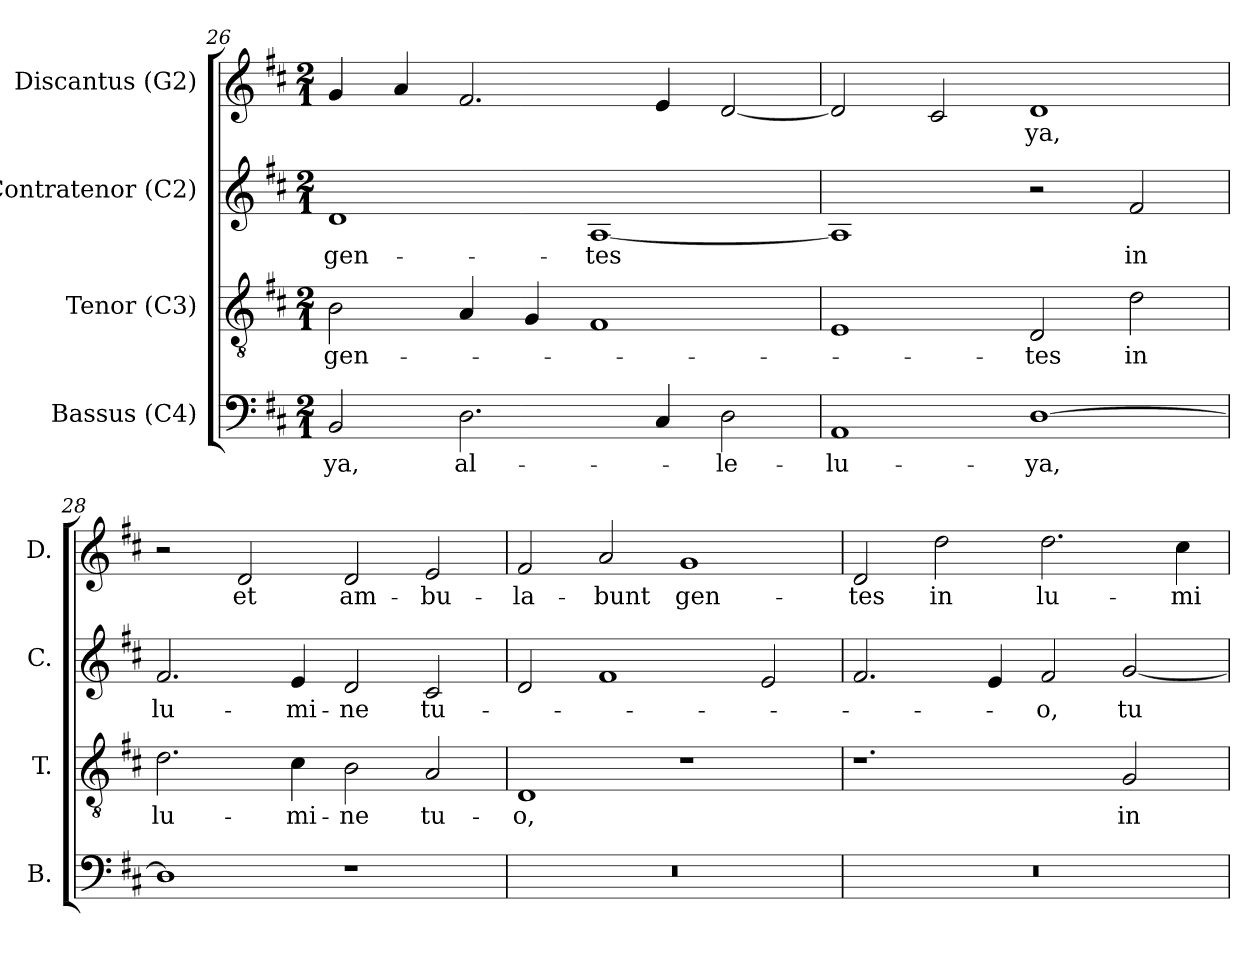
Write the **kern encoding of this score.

**kern	**text	**kern	**text	**kern	**text	**kern	**text
*part4	*part4	*part3	*part3	*part2	*part2	*part1	*part1
*staff4	*staff4	*staff3	*staff3	*staff2	*staff2	*staff1	*staff1
*I"Bassus (C4)	*	*I"Tenor (C3)	*	*I"Contratenor (C2)	*	*I"Discantus (G2)	*
*I'B.	*	*I'T.	*	*I'C.	*	*I'D.	*
*clefF4	*	*clefGv2	*	*clefG2	*	*clefG2	*
*	*	*ITrd7c12	*	*ITrd7c12	*	*	*
*k[f#c#]	*	*k[f#c#]	*	*k[f#c#]	*	*k[f#c#]	*
*D:	*	*D:	*	*D:	*	*D:	*
*M2/1	*	*M2/1	*	*M2/1	*	*M2/1	*
=26	=26	=26	=26	=26	=26	=26	=26
!	!LO:LY:b:color=#000000	!	!	!	!	!	!
!	!	!	!LO:LY:b:color=#000000	!	!	!	!
!	!	!	!	!	!LO:LY:b:color=#000000	!	!
2BBi/	-ya,	2BBi\	gen-	1Di	gen-	4gi/	.
.	.	.	.	.	.	4ai/	.
!	!LO:LY:b:color=#000000	!	!	!	!	!	!
2.Di\	al-	4AAi/	.	.	.	2.f#i/	.
.	.	4GGi/	.	.	.	.	.
!	!	!	!	!	!LO:LY:b:color=#000000	!	!
.	.	1FF#i	.	[1AAi	-tes	.	.
4C#i/	.	.	.	.	.	4ei/	.
!	!LO:LY:b:color=#000000	!	!	!	!	!	!
2Di\	-le-	.	.	.	.	[2di/	.
=27	=27	=27	=27	=27	=27	=27	=27
!	!LO:LY:b:color=#000000	!	!	!	!	!	!
1AAi	-lu-	1EEi	.	1AAi]	.	2di/]	.
.	.	.	.	.	.	2c#i/	.
!	!LO:LY:b:color=#000000	!	!	!	!	!	!
!	!	!	!LO:LY:b:color=#000000	!	!	!	!
!	!	!	!	!	!	!	!LO:LY:b:color=#000000
[1Di	-ya,	2DDi/	-tes	2r	.	1di	-ya,
!	!	!	!LO:LY:b:color=#000000	!	!	!	!
!	!	!	!	!	!LO:LY:b:color=#000000	!	!
.	.	2Di\	in	2F#i/	in	.	.
=28	=28	=28	=28	=28	=28	=28	=28
!	!	!	!LO:LY:b:color=#000000	!	!	!	!
!	!	!	!	!	!LO:LY:b:color=#000000	!	!
1Di]	.	2.Di\	lu-	2.F#i/	lu-	2r	.
!	!	!	!	!	!	!	!LO:LY:b:color=#000000
.	.	.	.	.	.	2di/	et
!	!	!	!LO:LY:b:color=#000000	!	!	!	!
!	!	!	!	!	!LO:LY:b:color=#000000	!	!
.	.	4C#i\	-mi-	4Ei/	-mi-	.	.
!	!	!	!LO:LY:b:color=#000000	!	!	!	!
!	!	!	!	!	!LO:LY:b:color=#000000	!	!
!	!	!	!	!	!	!	!LO:LY:b:color=#000000
1r	.	2BBi\	-ne	2Di/	-ne	2di/	am-
!	!	!	!LO:LY:b:color=#000000	!	!	!	!
!	!	!	!	!	!LO:LY:b:color=#000000	!	!
!	!	!	!	!	!	!	!LO:LY:b:color=#000000
.	.	2AAi/	tu-	2C#i/	tu-	2ei/	-bu-
!!LO:LB:g=z
=29	=29	=29	=29	=29	=29	=29	=29
!LO:N:vis=1	!	!	!	!	!	!	!
!	!	!	!LO:LY:b:color=#000000	!	!	!	!
!	!	!	!	!	!	!	!LO:LY:b:color=#000000
0r	.	1DDi	-o,	2Di/	.	2f#i/	-la-
!	!	!	!	!	!	!	!LO:LY:b:color=#000000
.	.	.	.	1F#i	.	2ai/	-bunt
!	!	!	!	!	!	!	!LO:LY:b:color=#000000
.	.	1r	.	.	.	1gi	gen-
.	.	.	.	2Ei/	.	.	.
=30	=30	=30	=30	=30	=30	=30	=30
!LO:N:vis=1	!	!	!	!	!	!	!
!	!	!	!	!	!	!	!LO:LY:b:color=#000000
0r	.	1.r	.	2.F#i/	.	2di/	-tes
!	!	!	!	!	!	!	!LO:LY:b:color=#000000
.	.	.	.	.	.	2ddi\	in
.	.	.	.	4Ei/	.	.	.
!	!	!	!	!	!LO:LY:b:color=#000000	!	!
!	!	!	!	!	!	!	!LO:LY:b:color=#000000
.	.	.	.	2F#i/	-o,	2.ddi\	lu-
!	!	!	!LO:LY:b:color=#000000	!	!	!	!
!	!	!	!	!	!LO:LY:b:color=#000000	!	!
.	.	2GGi/	in	[2Gi/	tu-	.	.
!	!	!	!	!	!	!	!LO:LY:b:color=#000000
.	.	.	.	.	.	4cc#i\	-mi-
=	=	=	=	=	=	=	=
*-	*-	*-	*-	*-	*-	*-	*-
